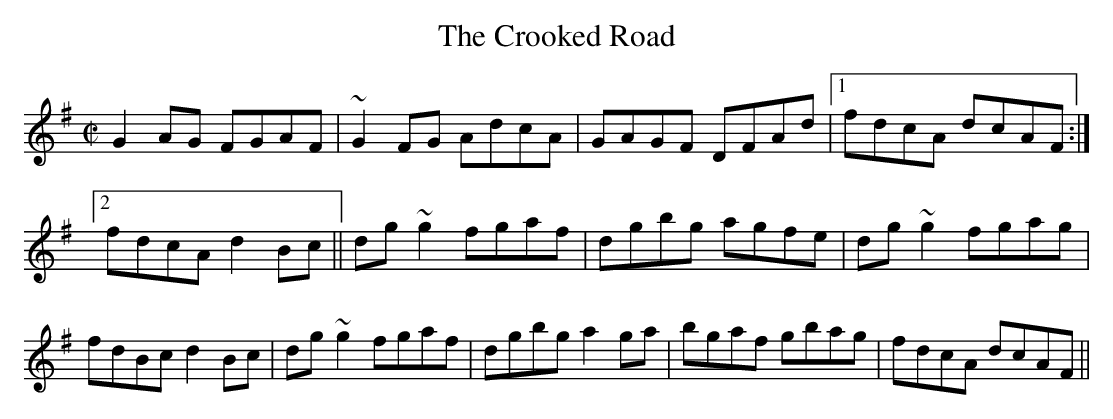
X:1
T:The Crooked Road
M:C|
L:1/8
K:G
G2AG FGAF|~G2FG AdcA|GAGF DFAd|1fdcA dcAF:|2fdcA d2Bc||\
dg~g2 fgaf|dgbg agfe|dg~g2 fgag|fdBc d2Bc|dg~g2 fgaf|dgbg a2ga|\
bgaf gbag|fdcA dcAF||
